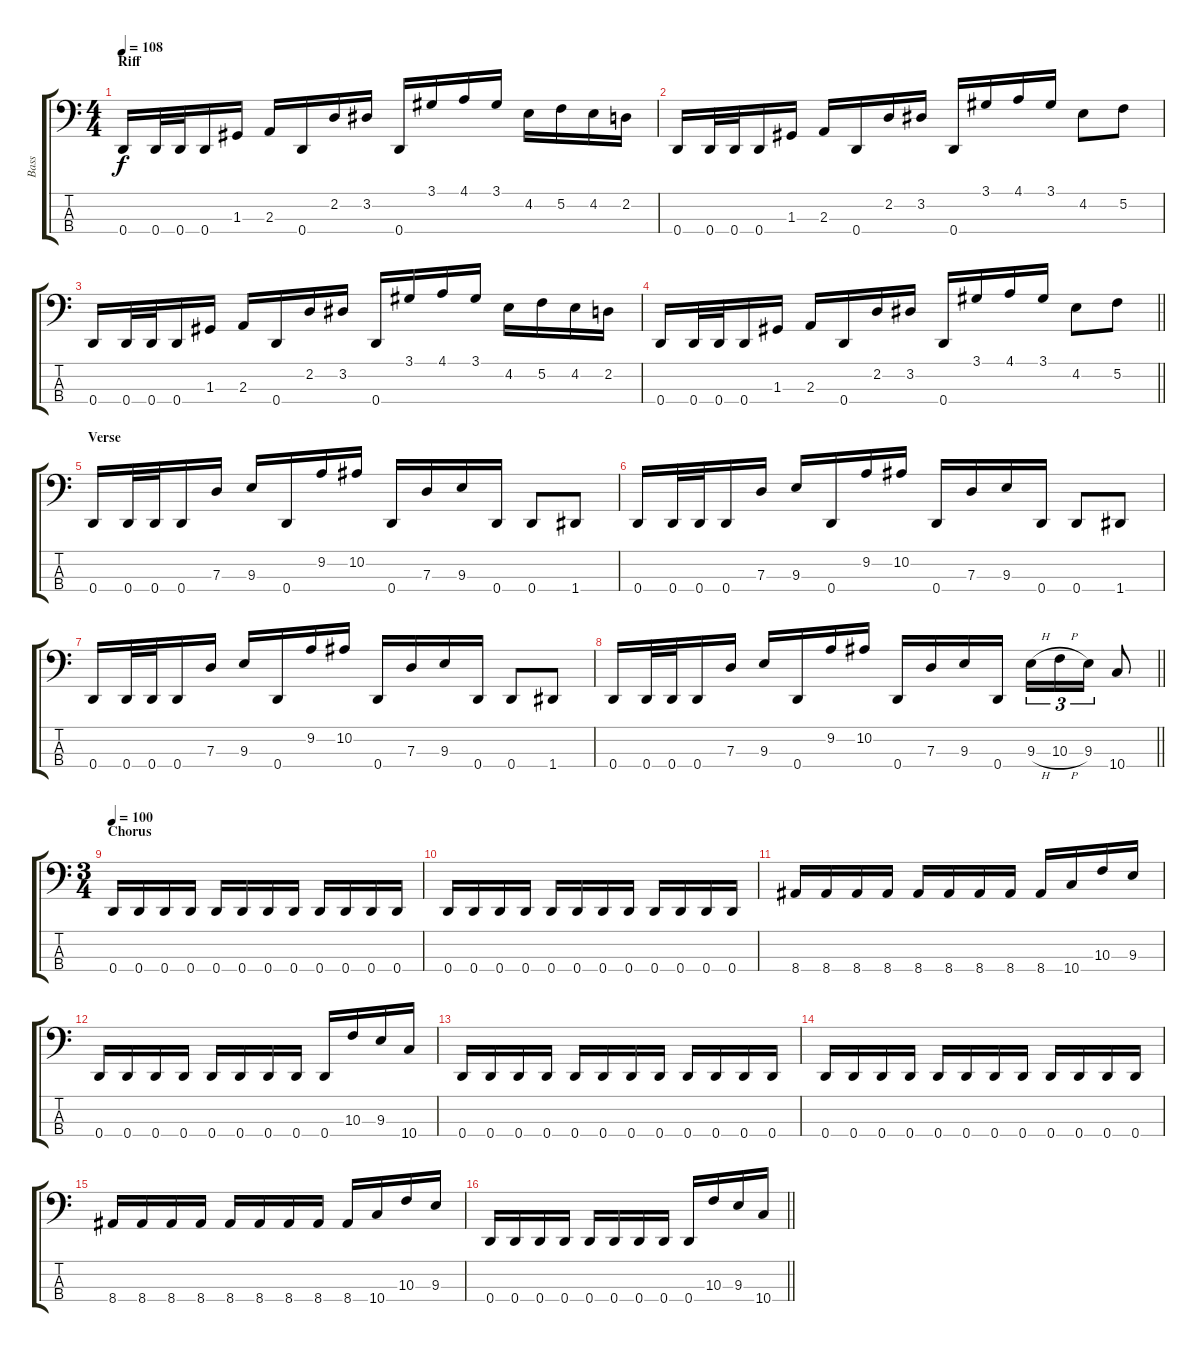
\track ("Bass" "Bass") {instrument electricbasspick}
\staff {score tabs}
\tuning (F2 C2 G1 D1) {hide}
\ts (4 4)
\section ("" "Riff")
\tempo 108
\clef f4
\ks c
0.4.16{dy f instrument electricbasspick} 0.4.32 0.4.32 0.4.16 1.3.16 2.3.16 0.4.16 2.2.16 3.2.16 0.4.16 3.1.16 4.1.16 3.1.16 4.2.16 5.2.16 4.2.16 2.2.16 |
0.4.16 0.4.32 0.4.32 0.4.16 1.3.16 2.3.16 0.4.16 2.2.16 3.2.16 0.4.16 3.1.16 4.1.16 3.1.16 4.2.8 5.2.8 |
0.4.16 0.4.32 0.4.32 0.4.16 1.3.16 2.3.16 0.4.16 2.2.16 3.2.16 0.4.16 3.1.16 4.1.16 3.1.16 4.2.16 5.2.16 4.2.16 2.2.16 |
\barLineRight lightlight
0.4.16 0.4.32 0.4.32 0.4.16 1.3.16 2.3.16 0.4.16 2.2.16 3.2.16 0.4.16 3.1.16 4.1.16 3.1.16 4.2.8 5.2.8 |
\section ("" "Verse")
0.4.16 0.4.32 0.4.32 0.4.16 7.3.16 9.3.16 0.4.16 9.2.16 10.2.16 0.4.16 7.3.16 9.3.16 0.4.16 0.4.8 1.4.8 |
0.4.16 0.4.32 0.4.32 0.4.16 7.3.16 9.3.16 0.4.16 9.2.16 10.2.16 0.4.16 7.3.16 9.3.16 0.4.16 0.4.8 1.4.8 |
0.4.16 0.4.32 0.4.32 0.4.16 7.3.16 9.3.16 0.4.16 9.2.16 10.2.16 0.4.16 7.3.16 9.3.16 0.4.16 0.4.8 1.4.8 |
\barLineRight lightlight
0.4.16 0.4.32 0.4.32 0.4.16 7.3.16 9.3.16 0.4.16 9.2.16 10.2.16 0.4.16 7.3.16 9.3.16 0.4.16 9.3{h}.16{tu (3 2)} 10.3{h}.16{tu (3 2)} 9.3.16{tu (3 2)} 10.4.8 |
\ts (3 4)
\section ("" "Chorus")
\tempo 100
0.4.16 0.4.16 0.4.16 0.4.16 0.4.16 0.4.16 0.4.16 0.4.16 0.4.16 0.4.16 0.4.16 0.4.16 |
0.4.16 0.4.16 0.4.16 0.4.16 0.4.16 0.4.16 0.4.16 0.4.16 0.4.16 0.4.16 0.4.16 0.4.16 |
8.4.16 8.4.16 8.4.16 8.4.16 8.4.16 8.4.16 8.4.16 8.4.16 8.4.16 10.4.16 10.3.16 9.3.16 |
0.4.16 0.4.16 0.4.16 0.4.16 0.4.16 0.4.16 0.4.16 0.4.16 0.4.16 10.3.16 9.3.16 10.4.16 |
0.4.16 0.4.16 0.4.16 0.4.16 0.4.16 0.4.16 0.4.16 0.4.16 0.4.16 0.4.16 0.4.16 0.4.16 |
0.4.16 0.4.16 0.4.16 0.4.16 0.4.16 0.4.16 0.4.16 0.4.16 0.4.16 0.4.16 0.4.16 0.4.16 |
8.4.16 8.4.16 8.4.16 8.4.16 8.4.16 8.4.16 8.4.16 8.4.16 8.4.16 10.4.16 10.3.16 9.3.16 |
\barLineRight lightlight
0.4.16 0.4.16 0.4.16 0.4.16 0.4.16 0.4.16 0.4.16 0.4.16 0.4.16 10.3.16 9.3.16 10.4.16
